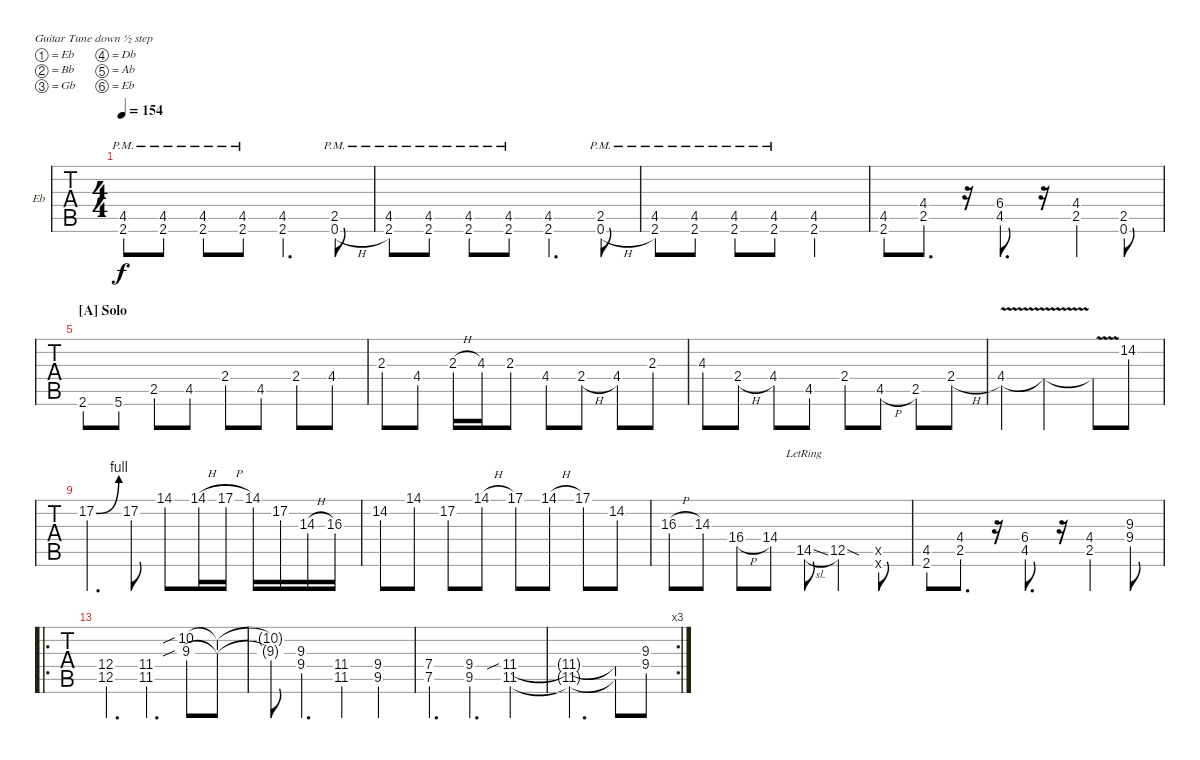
\defaultSystemsLayout 4
\bracketExtendMode nobrackets
\firstSystemTrackNameOrientation horizontal
\otherSystemsTrackNameOrientation horizontal
\defaultBarNumberDisplay FirstOfSystem
\track ("Lead" "Eb") {instrument distortionguitar}
\staff {tabs}
\tuning (Eb4 Bb3 Gb3 Db3 Ab2 Eb2)
\ts (4 4)
\tempo 154
\clef g2
\ks c
(2.6{pm} 4.5{pm}).8{dy f} (2.6{pm} 4.5{pm}).8 (2.6{pm} 4.5{pm}).8 (2.6{pm} 4.5{pm}).8 (2.6 4.5).4{d} (0.6{h} 2.5{pm}).8 |
(2.6{pm} 4.5{pm}).8 (2.6{pm} 4.5{pm}).8 (2.6{pm} 4.5{pm}).8 (2.6{pm} 4.5{pm}).8 (2.6 4.5).4{d} (0.6{h} 2.5{pm}).8 |
(2.6{pm} 4.5{pm}).8{lyrics (0 "") lyrics (1 "") lyrics (2 "") lyrics (3 "") lyrics (4 "")} (2.6{pm} 4.5{pm}).8{lyrics (0 "") lyrics (1 "") lyrics (2 "") lyrics (3 "") lyrics (4 "")} (2.6{pm} 4.5{pm}).8{lyrics (0 "") lyrics (1 "") lyrics (2 "") lyrics (3 "") lyrics (4 "")} (2.6{pm} 4.5{pm}).8{lyrics (0 "") lyrics (1 "") lyrics (2 "") lyrics (3 "") lyrics (4 "")} (2.6 4.5).2{lyrics (0 "") lyrics (1 "") lyrics (2 "") lyrics (3 "") lyrics (4 "")} |
(2.6 4.5).8{lyrics (0 "") lyrics (1 "") lyrics (2 "") lyrics (3 "") lyrics (4 "")} (2.5 4.4).8{d lyrics (0 "") lyrics (1 "") lyrics (2 "") lyrics (3 "") lyrics (4 "")} r.16 (4.5 6.4).8{d lyrics (0 "") lyrics (1 "") lyrics (2 "") lyrics (3 "") lyrics (4 "")} r.16 (2.5 4.4).4{lyrics (0 "") lyrics (1 "") lyrics (2 "") lyrics (3 "") lyrics (4 "")} (2.5 0.6).8{lyrics (0 "") lyrics (1 "") lyrics (2 "") lyrics (3 "") lyrics (4 "")} |
\section ("A" "Solo")
2.6.8 5.6.8 2.5.8 4.5.8 2.4.8 4.5.8 2.4.8 4.4.8 |
2.3.8 4.4.8 2.3{h}.16 4.3.16 2.3.8 4.4.8 2.4{h}.8 4.4.8 2.3.8 |
4.3.8 2.4{h}.8 4.4.8 4.5.8 2.4.8 4.5{h}.8 2.5.8 2.4{h}.8 |
4.4{v}.4 4.4{be (hold 0 0 60 0) v t}.2 4.4{v t}.8 14.2.8 |
17.2{be (bend 0 0 15 4)}.4{d} 17.2.8 14.1.8 14.1{h}.16 17.1{h}.16 14.1.16 17.2.16 14.3{h}.16 16.3.16 |
14.2.8 14.1.8 17.2.8 14.1{h}.8 17.1.8 14.1{h}.8 17.1.8 14.2.8 |
16.3{h}.8 14.3.8 16.4{h}.8 14.4.8 14.5{sl lr}.8 12.5{sod}.4 (0.6{x} 0.5{x}).8 |
(2.6 4.5).8 (2.5 4.4).8{d} r.16 (4.5 6.4).8{d} r.16 (2.5 4.4).4 (9.3 9.4).8 |
\ro
(12.4 12.5).4{d} (11.4 11.5).4{d} (10.2{sib} 9.3{sib}).8 (10.2{t} 9.3{t}).8 |
(10.2{t} 9.3{t}).8 (9.3 9.4).4{d} (11.4 11.5).4 (9.4 9.5).4 |
(7.5 7.4).4{d} (9.4 9.5).4{d} (11.4{sib} 11.5).4 |
\rc 3
(11.4{t} 11.5{t}).2{d} (11.4{t} 11.5{t}).8 (9.3 9.4).8
